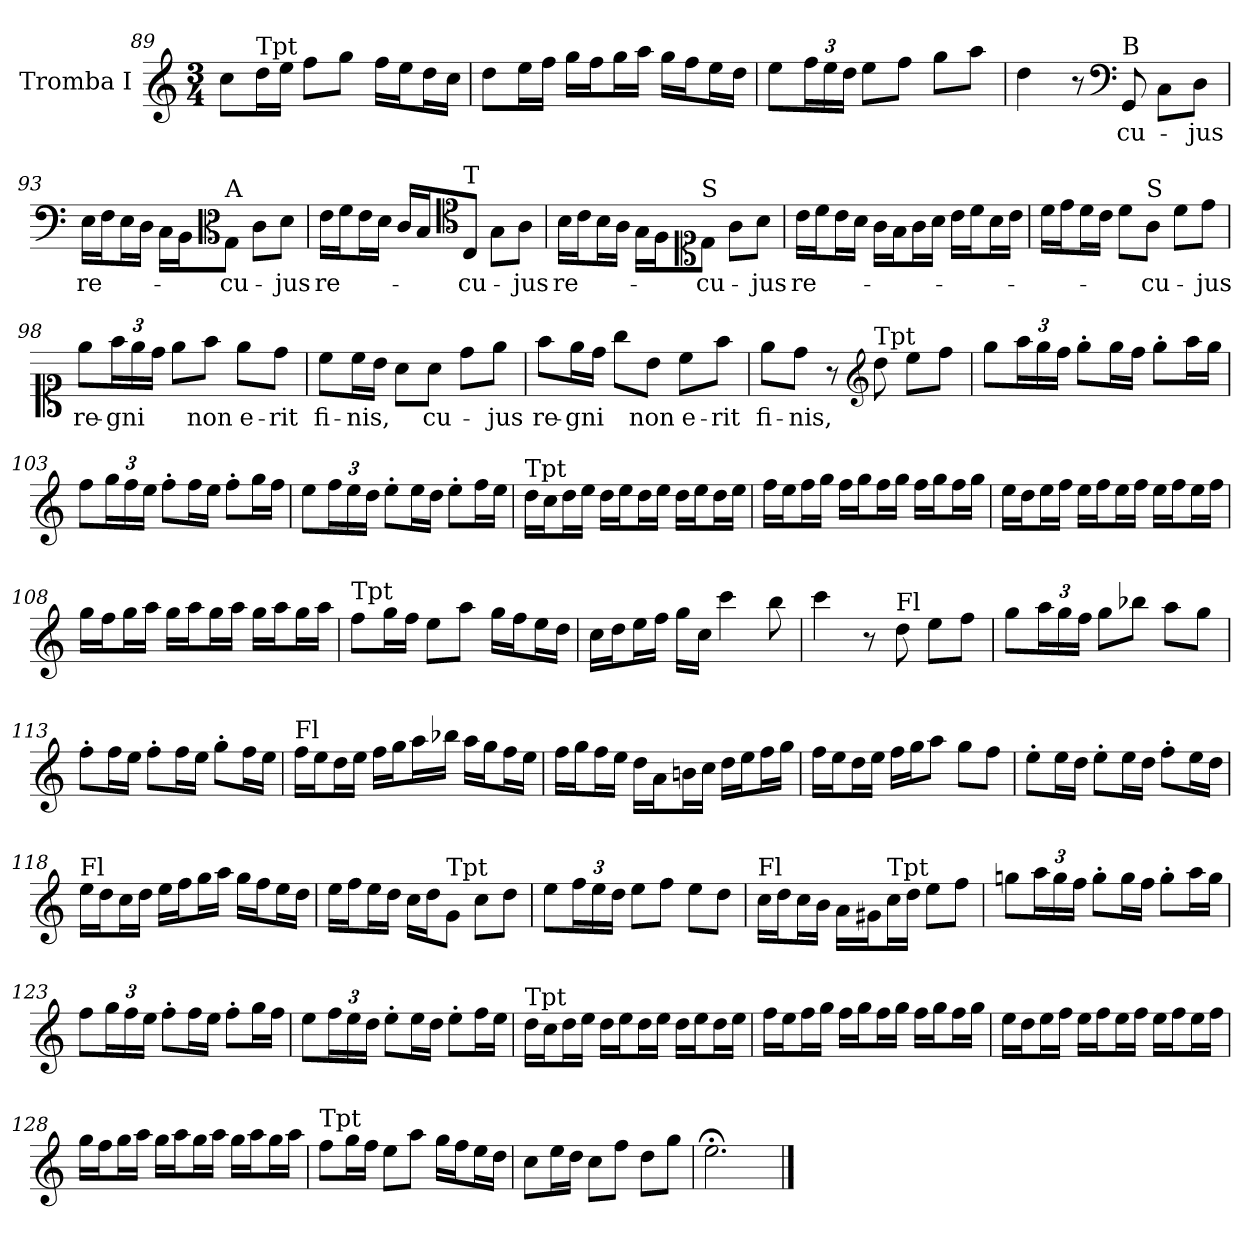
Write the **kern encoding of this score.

**kern	**text
*part1	*part1
*staff1	*staff1
*I"Tromba I	*
*I'Tr. I	*
*clefG2	*
*ITrd-1c-2	*
*k[f#c#]	*
*M3/4	*
=89	=89
8dd\L	.
!LO:TX:a:t=Tpt	!
16ee\L	.
16ff#\JJ	.
8gg\L	.
8aa\J	.
16gg\LL	.
16ff#\J	.
16ee\L	.
16dd\JJ	.
=90	=90
8ee\L	.
16ff#\L	.
16gg\JJ	.
16aa\LL	.
16gg\J	.
16aa\L	.
16bb\JJ	.
16aa\LL	.
16gg\J	.
16ff#\L	.
16ee\JJ	.
=91	=91
8ff#\L	.
*Xbrackettup	*
24gg\L	.
24ff#\	.
24ee\JJ	.
8ff#\L	.
8gg\J	.
8aa\L	.
8bb\J	.
=92	=92
4ee	.
8r	.
*clefF4	*
!LO:TX:a:t=B	!
8AA	cu-
8D\L	.
8E\J	-jus
=93	=93
16F#\LL	re-
16G\J	.
16F#\L	.
16E\JJ	.
16D\LL	.
16C#\J	.
*clefC3	*
!LO:TX:a:t=A	!
8A\J	cu-
8d\L	.
8e\J	-jus
=94	=94
16f#\LL	re-
16g\J	.
16f#\L	.
16e\JJ	.
16d/LL	.
16c#/J	.
*clefC4	*
!LO:TX:a:t=T	!
8D/J	cu-
8A\L	.
8B\J	-jus
=95	=95
16c#\LL	re-
16d\J	.
16c#\L	.
16B\JJ	.
16A\LL	.
16G\J	.
*clefC1	*
!LO:TX:a:t=S	!
8e\J	cu-
8a\L	.
8b\J	-jus
=96	=96
16cc#\LL	re-
16dd\J	.
16cc#\L	.
16b\JJ	.
16a\LL	.
16g\J	.
16a\L	.
16b\JJ	.
16cc#\LL	.
16dd\J	.
16b\L	.
16cc#\JJ	.
=97	=97
16dd\LL	.
16ee\J	.
16dd\L	.
16cc#\JJ	.
8dd\L	.
!LO:TX:a:t=S	!
8a\J	cu-
8dd\L	.
8ee\J	-jus
=98	=98
8ff#\L	re-
24gg\L	-gni
24ff#\	.
24ee\JJ	.
8ff#\L	.
8gg\J	non
8ff#\L	e-
8ee\J	-rit
=99	=99
8dd\L	fi-
16dd\L	-nis,
16cc#\JJ	.
8b\L	.
8b\J	cu-
8ee\L	.
8ff#\J	-jus
=100	=100
8gg\L	re-
16ff#\L	-gni
16ee\JJ	.
8aa\L	.
8cc#\J	non
8dd\L	e-
8gg\J	-rit
=101	=101
8ff#\L	fi-
8ee\J	-nis,
8r	.
*clefG2	*
!LO:TX:a:t=Tpt	!
8ee	.
8ff#\L	.
8gg\J	.
=102	=102
8aa\L	.
24bb\L	.
24aa\	.
24gg\JJ	.
8aa'\L	.
16aa\L	.
16gg\JJ	.
8aa'\L	.
16bb\L	.
16aa\JJ	.
=103	=103
8gg\L	.
24aa\L	.
24gg\	.
24ff#\JJ	.
8gg'\L	.
16gg\L	.
16ff#\JJ	.
8gg'\L	.
16aa\L	.
16gg\JJ	.
=104	=104
8ff#\L	.
24gg\L	.
24ff#\	.
24ee\JJ	.
8ff#'\L	.
16ff#\L	.
16ee\JJ	.
8ff#'\L	.
16gg\L	.
16ff#\JJ	.
=105	=105
!LO:TX:a:t=Tpt	!
16ee\LL	.
16dd\J	.
16ee\L	.
16ff#\JJ	.
16ee\LL	.
16ff#\J	.
16ee\L	.
16ff#\JJ	.
16ee\LL	.
16ff#\J	.
16ee\L	.
16ff#\JJ	.
=106	=106
16gg\LL	.
16ff#\J	.
16gg\L	.
16aa\JJ	.
16gg\LL	.
16aa\J	.
16gg\L	.
16aa\JJ	.
16gg\LL	.
16aa\J	.
16gg\L	.
16aa\JJ	.
=107	=107
16ff#\LL	.
16ee\J	.
16ff#\L	.
16gg\JJ	.
16ff#\LL	.
16gg\J	.
16ff#\L	.
16gg\JJ	.
16ff#\LL	.
16gg\J	.
16ff#\L	.
16gg\JJ	.
=108	=108
16aa\LL	.
16gg\J	.
16aa\L	.
16bb\JJ	.
16aa\LL	.
16bb\J	.
16aa\L	.
16bb\JJ	.
16aa\LL	.
16bb\J	.
16aa\L	.
16bb\JJ	.
=109	=109
!LO:TX:a:t=Tpt	!
8gg\L	.
16aa\L	.
16gg\JJ	.
8ff#\L	.
8bb\J	.
16aa\LL	.
16gg\J	.
16ff#\L	.
16ee\JJ	.
=110	=110
16dd\LL	.
16ee\J	.
16ff#\L	.
16gg\JJ	.
16aa\LL	.
16dd\JJ	.
4ddd	.
8ccc#	.
=111	=111
4ddd	.
8r	.
!LO:TX:a:t=Fl	!
8ee	.
8ff#\L	.
8gg\J	.
=112	=112
8aa\L	.
24bb\L	.
24aa\	.
24gg\JJ	.
8aa\L	.
8cccn\J	.
8bb\L	.
8aa\J	.
=113	=113
8gg'\L	.
16gg\L	.
16ff#\JJ	.
8gg'\L	.
16gg\L	.
16ff#\JJ	.
8aa'\L	.
16gg\L	.
16ff#\JJ	.
=114	=114
!LO:TX:a:t=Fl	!
16gg\LL	.
16ff#\J	.
16ee\L	.
16ff#\JJ	.
16gg\LL	.
16aa\J	.
16bb\L	.
16cccn\JJ	.
16bb\LL	.
16aa\J	.
16gg\L	.
16ff#\JJ	.
=115	=115
16gg\LL	.
16aa\J	.
16gg\L	.
16ff#\JJ	.
16ee\LL	.
16b\J	.
16cc#X\L	.
16dd\JJ	.
16ee\LL	.
16ff#\J	.
16gg\L	.
16aa\JJ	.
=116	=116
16gg\LL	.
16ff#\J	.
16ee\L	.
16ff#\JJ	.
16gg\LL	.
16aa\J	.
8bb\J	.
8aa\L	.
8gg\J	.
=117	=117
8ff#'\L	.
16ff#\L	.
16ee\JJ	.
8ff#'\L	.
16ff#\L	.
16ee\JJ	.
8gg'\L	.
16ff#\L	.
16ee\JJ	.
=118	=118
!LO:TX:a:t=Fl	!
16ff#\LL	.
16ee\J	.
16dd\L	.
16ee\JJ	.
16ff#\LL	.
16gg\J	.
16aa\L	.
16bb\JJ	.
16aa\LL	.
16gg\J	.
16ff#\L	.
16ee\JJ	.
=119	=119
16ff#\LL	.
16gg\J	.
16ff#\L	.
16ee\JJ	.
16dd\LL	.
16ee\J	.
!LO:TX:a:t=Tpt	!
8a\J	.
8dd\L	.
8ee\J	.
=120	=120
8ff#\L	.
24gg\L	.
24ff#\	.
24ee\JJ	.
8ff#\L	.
8gg\J	.
8ff#\L	.
8ee\J	.
=121	=121
!LO:TX:a:t=Fl	!
16dd\LL	.
16ee\J	.
16dd\L	.
16cc#\JJ	.
16b\LL	.
16a#X\J	.
!LO:TX:a:t=Tpt	!
16dd\L	.
16ee\JJ	.
8ff#\L	.
8gg\J	.
=122	=122
8aan\L	.
24bb\L	.
24aa\	.
24gg\JJ	.
8aa'\L	.
16aa\L	.
16gg\JJ	.
8aa'\L	.
16bb\L	.
16aa\JJ	.
=123	=123
8gg\L	.
24aa\L	.
24gg\	.
24ff#\JJ	.
8gg'\L	.
16gg\L	.
16ff#\JJ	.
8gg'\L	.
16aa\L	.
16gg\JJ	.
=124	=124
8ff#\L	.
24gg\L	.
24ff#\	.
24ee\JJ	.
8ff#'\L	.
16ff#\L	.
16ee\JJ	.
8ff#'\L	.
16gg\L	.
16ff#\JJ	.
=125	=125
!LO:TX:a:t=Tpt	!
16ee\LL	.
16dd\J	.
16ee\L	.
16ff#\JJ	.
16ee\LL	.
16ff#\J	.
16ee\L	.
16ff#\JJ	.
16ee\LL	.
16ff#\J	.
16ee\L	.
16ff#\JJ	.
=126	=126
16gg\LL	.
16ff#\J	.
16gg\L	.
16aa\JJ	.
16gg\LL	.
16aa\J	.
16gg\L	.
16aa\JJ	.
16gg\LL	.
16aa\J	.
16gg\L	.
16aa\JJ	.
=127	=127
16ff#\LL	.
16ee\J	.
16ff#\L	.
16gg\JJ	.
16ff#\LL	.
16gg\J	.
16ff#\L	.
16gg\JJ	.
16ff#\LL	.
16gg\J	.
16ff#\L	.
16gg\JJ	.
=128	=128
16aa\LL	.
16gg\J	.
16aa\L	.
16bb\JJ	.
16aa\LL	.
16bb\J	.
16aa\L	.
16bb\JJ	.
16aa\LL	.
16bb\J	.
16aa\L	.
16bb\JJ	.
=129	=129
!LO:TX:a:t=Tpt	!
8gg\L	.
16aa\L	.
16gg\JJ	.
8ff#\L	.
8bb\J	.
16aa\LL	.
16gg\J	.
16ff#\L	.
16ee\JJ	.
=130	=130
8dd\L	.
16ff#\L	.
16ee\JJ	.
8dd\L	.
8gg\J	.
8ee\L	.
8aa\J	.
=131	=131
2.ff#;<	.
==	==
*-	*-
